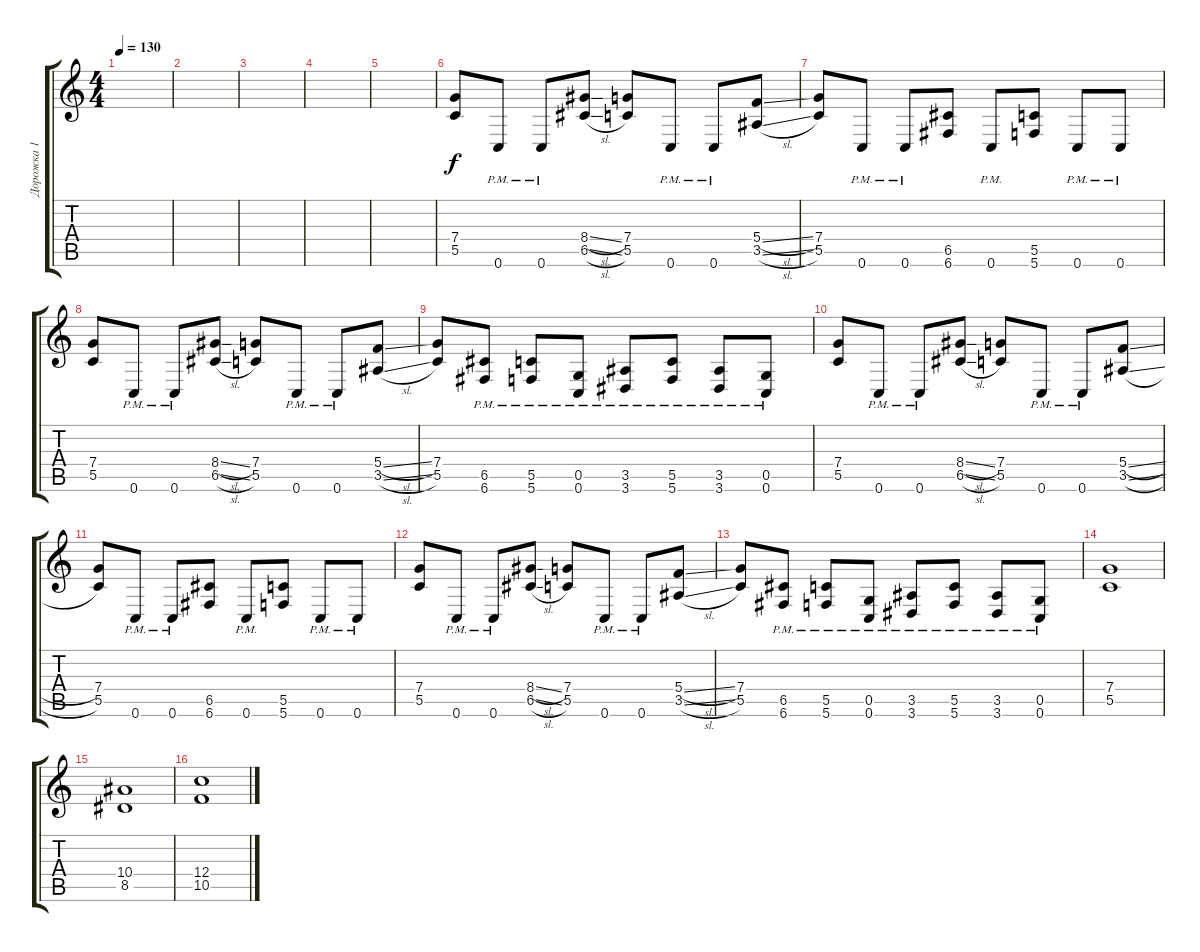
\track ("Дорожка 1" "Дорожка 1") {instrument distortionguitar}
\staff {score tabs}
\tuning (D4 A3 F3 C3 G2 C2) {hide}
\ts (4 4)
\tempo 130
\clef g2
\ks c
|
|
|
|
|
(7.4 5.5).8 0.6{pm}.8 0.6{pm}.8 (8.4{sl} 6.5{sl}).8 (7.4 5.5).8 0.6{pm}.8 0.6{pm}.8 (5.4{sl} 3.5{sl}).8 |
(7.4 5.5).8 0.6{pm}.8 0.6{pm}.8 (6.5 6.6).8 0.6{pm}.8 (5.5 5.6).8 0.6{pm}.8 0.6{pm}.8 |
(7.4 5.5).8 0.6{pm}.8 0.6{pm}.8 (8.4{sl} 6.5{sl}).8 (7.4 5.5).8 0.6{pm}.8 0.6{pm}.8 (5.4{sl} 3.5{sl}).8 |
(7.4 5.5).8 (6.5{pm} 6.6{pm}).8 (5.5{pm} 5.6{pm}).8 (0.5{pm} 0.6{pm}).8 (3.5{pm} 3.6{pm}).8 (5.5{pm} 5.6{pm}).8 (3.5{pm} 3.6{pm}).8 (0.5{pm} 0.6{pm}).8 |
(7.4 5.5).8 0.6{pm}.8 0.6{pm}.8 (8.4{sl} 6.5{sl}).8 (7.4 5.5).8 0.6{pm}.8 0.6{pm}.8 (5.4{sl} 3.5{sl}).8 |
(7.4 5.5).8 0.6{pm}.8 0.6{pm}.8 (6.5 6.6).8 0.6{pm}.8 (5.5 5.6).8 0.6{pm}.8 0.6{pm}.8 |
(7.4 5.5).8 0.6{pm}.8 0.6{pm}.8 (8.4{sl} 6.5{sl}).8 (7.4 5.5).8 0.6{pm}.8 0.6{pm}.8 (5.4{sl} 3.5{sl}).8 |
(7.4 5.5).8 (6.5{pm} 6.6{pm}).8 (5.5{pm} 5.6{pm}).8 (0.5{pm} 0.6{pm}).8 (3.5{pm} 3.6{pm}).8 (5.5{pm} 5.6{pm}).8 (3.5{pm} 3.6{pm}).8 (0.5{pm} 0.6{pm}).8 |
(7.4 5.5).1 |
(10.4 8.5).1 |
(12.4 10.5).1
